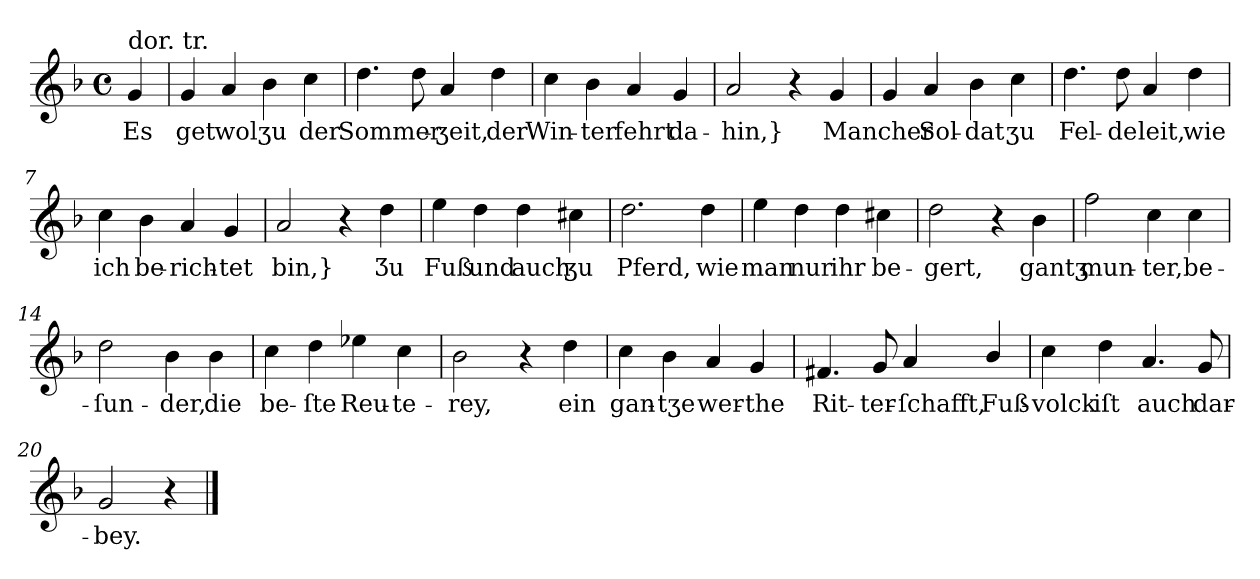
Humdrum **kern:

**kern	**text
*part1	*part1
*staff1	*staff1
*k[b-]	*
*G:dor	*
*M4/4	*
*met(c)	*
=	=
!LO:TX:a:t=dor. tr.	!
4g	Es
=1	=1
4g	get
4a	wol
4b-	ʒu
4cc	der
=2	=2
4.dd	Sommer-
8dd	.
4a	-ʒeit,
4dd	der
=3	=3
4cc	Win-
4b-	-ter
4a	fehrt
4g	da-
=4	=4
2a	-hin,}
4r	.
4g	Mancher
=5	=5
4g	.
4a	Sol-
4b-	-dat
4cc	ʒu
=6	=6
4.dd	Fel-
8dd	-de
4a	leit,
4dd	wie
=7	=7
4cc	ich
4b-	be-
4a	-rich-
4g	-tet
=8	=8
2a	bin,}
4r	.
4dd	Ʒu
=9	=9
4ee	Fuß
4dd	und
4dd	auch
4cc#X	ʒu
=10	=10
2.dd	Pferd,
4dd	wie
=11	=11
4ee	man
4dd	nur
4dd	ihr
4cc#X	be-
=12	=12
2dd	-gert,
4r	.
4b-	gantʒ
=13	=13
2ff	mun-
4cc	-ter,
4cc	be-
=14	=14
2dd	-ſun-
4b-	-der,
4b-	die
=15	=15
4cc	be-
4dd	-ſte
4ee-X	Reu-
4cc	-te-
=16	=16
2b-	-rey,
4r	.
4dd	ein
=17	=17
4cc	gan-
4b-	-tʒe
4a	wer-
4g	-the
=18	=18
4.f#X	Rit-
8g	-ter-
4a	-ſchafft,
4b-/	Fuß-
=19	=19
4cc	-volck
4dd	iſt
4.a	auch
8g	dar-
=20	=20
2g	-bey.
4r	.
==	==
*-	*-
